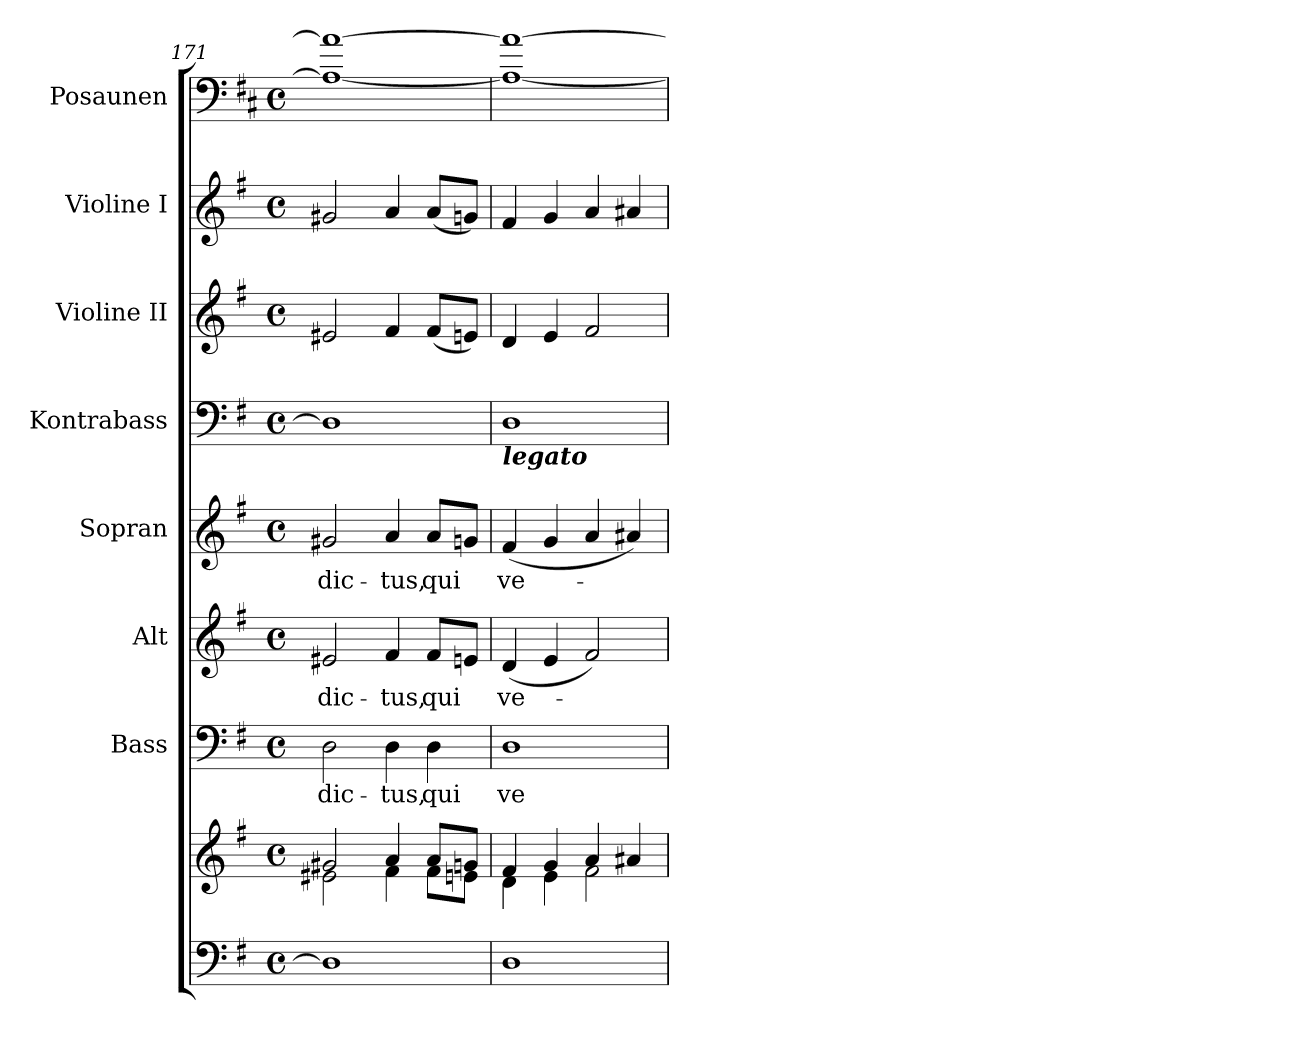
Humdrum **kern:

**kern	**kern	**kern	**text	**kern	**text	**kern	**text	**kern	**kern	**kern	**kern
*part8	*part8	*part7	*part7	*part6	*part6	*part5	*part5	*part4	*part3	*part2	*part1
*staff9	*staff8	*staff7	*staff7	*staff6	*staff6	*staff5	*staff5	*staff4	*staff3	*staff2	*staff1
*	*	*I"Bass	*	*I"Alt	*	*I"Sopran	*	*I"Kontrabass	*I"Violine II	*I"Violine I	*I"Posaunen
*	*	*I'B.	*	*I'A.	*	*I'S.	*	*I'Kb.	*I'Vl. II	*I'Vl. I	*I'Pos.
*clefF4	*clefG2	*clefF4	*	*clefG2	*	*clefG2	*	*clefF4	*clefG2	*clefG2	*clefF4
*	*	*	*	*	*	*	*	*ITrd7c12	*	*	*ITrd4c7
*k[f#]	*k[f#]	*k[f#]	*	*k[f#]	*	*k[f#]	*	*k[f#]	*k[f#]	*k[f#]	*k[f#]
*G:	*G:	*G:	*	*G:	*	*G:	*	*G:	*G:	*G:	*G:
*M4/4	*M4/4	*M4/4	*	*M4/4	*	*M4/4	*	*M4/4	*M4/4	*M4/4	*M4/4
*met(c)	*met(c)	*met(c)	*	*met(c)	*	*met(c)	*	*met(c)	*met(c)	*met(c)	*met(c)
=171	=171	=171	=171	=171	=171	=171	=171	=171	=171	=171	=171
*	*^	*	*	*	*	*	*	*	*	*	*
!	!	!	!	!LO:LY:b	!	!LO:LY:b	!	!LO:LY:b	!	!	!	!
1D]	2g#X/	2e#X\	2D\	-dic-	2e#X/	-dic-	2g#X/	-dic-	1DD]	2e#X/	2g#X/	1D_ 1d_
!	!	!	!	!LO:LY:b	!	!LO:LY:b	!	!LO:LY:b	!	!	!	!
.	4a/	4f#\	4D\	-tus,	4f#/	-tus,	4a/	-tus,	.	4f#/	4a/	.
!	!	!	!	!LO:LY:b	!	!LO:LY:b	!	!LO:LY:b	!	!	!	!
.	8a/L	8f#\L	4D\	qui	8f#/L	qui	8a/L	qui	.	(<8f#/L	(<8a/L	.
.	8gn/J	8en\J	.	.	8en/J	.	8gn/J	.	.	8en/J)	8gn/J)	.
=172	=172	=172	=172	=172	=172	=172	=172	=172	=172	=172	=172	=172
!	!	!	!	!	!	!	!	!	!LO:TX:b:Bi:t=legato	!	!	!
!	!	!	!	!LO:LY:b	!	!LO:LY:b	!	!LO:LY:b	!	!	!	!
1D	4f#/	4d\	1D	ve-	(<4d/	ve-	(<4f#/	ve-	1DD	4d/	4f#/	1D_ 1d_
.	4g/	4e\	.	.	4e/	.	4g/	.	.	4e/	4g/	.
.	4a/	2f#\	.	.	2f#/)	.	4a/	.	.	2f#/	4a/	.
.	4a#X/	.	.	.	.	.	4a#X/)	.	.	.	4a#X/	.
*	*v	*v	*	*	*	*	*	*	*	*	*	*
=	=	=	=	=	=	=	=	=	=	=	=
*-	*-	*-	*-	*-	*-	*-	*-	*-	*-	*-	*-
